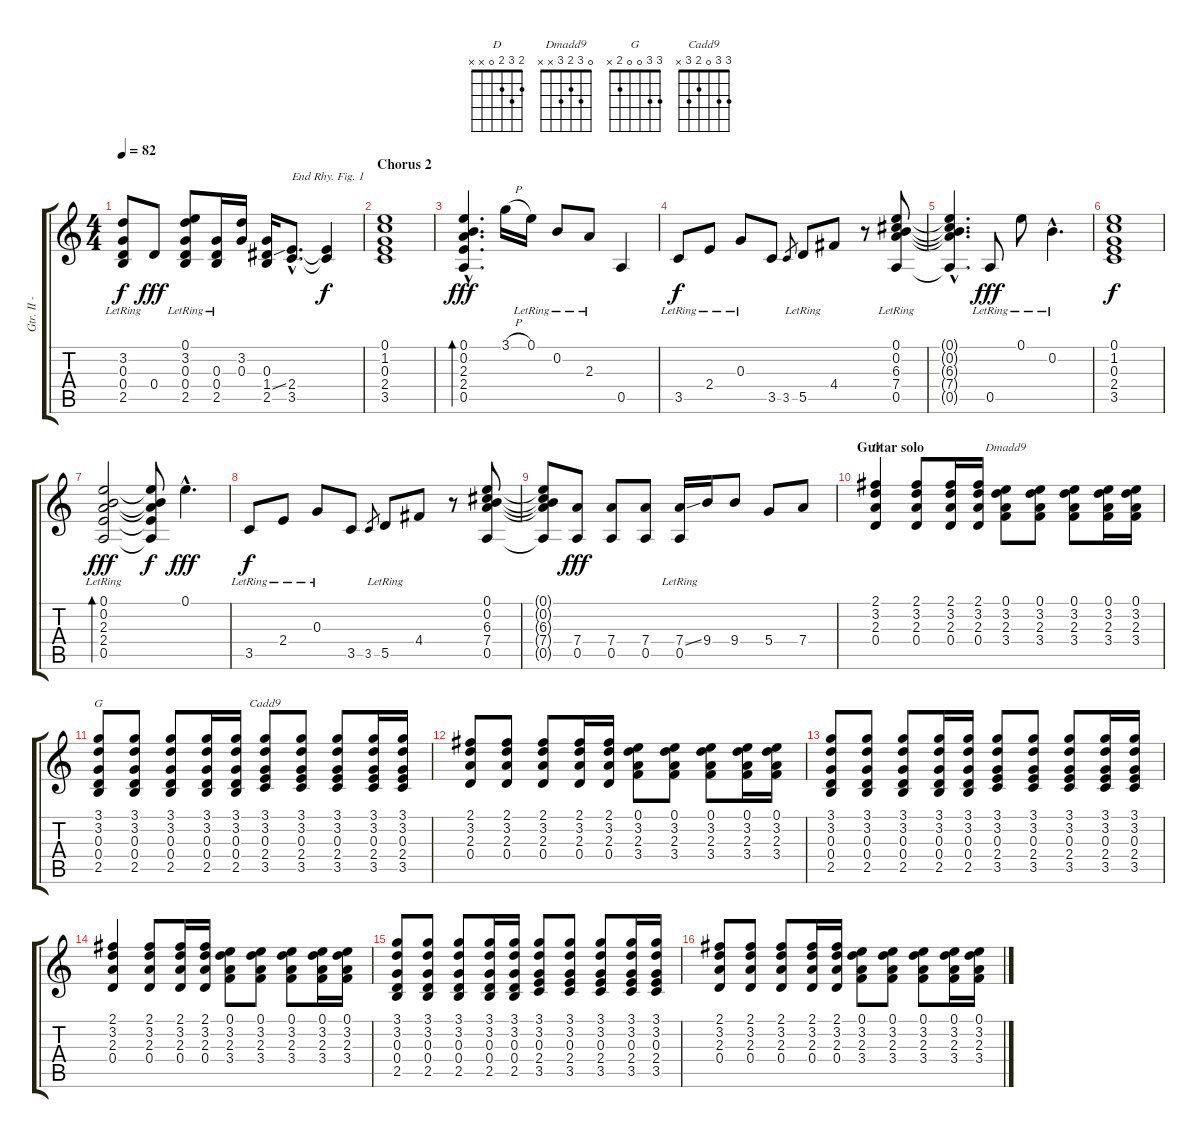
\track ("Gtr. II - Acoustic" "Gtr. II - ") {instrument acousticguitarsteel}
\staff {score tabs}
\tuning (E4 B3 G3 D3 A2 D2) {hide}
\chord ("D" 2 3 2 0 x x)
\chord ("Dmadd9" 0 3 2 3 x x)
\chord ("G" 3 3 0 0 2 x)
\chord ("Cadd9" 3 3 0 2 3 x)
\ts (4 4)
\tempo 82
\clef g2
\ks c
(3.2{lr} 0.3{lr} 0.4 2.5{lr}).8{dy f} 0.4.8{dy fff} (0.1 3.2{lr} 0.3 0.4 2.5).8 (0.3 0.4{lr} 2.5{lr}).16 (3.2 0.3).16 (0.3 1.4{ss} 2.5).16 (2.4{hac} 3.5{hac}).8{d txt "End Rhy. Fig. 1"} (2.4{t} 3.5{t}).4{dy f} |
\section ("" "Chorus 2")
(0.1 1.2 0.3 2.4 3.5).1 |
(0.1{hac} 0.2{hac} 2.3{hac} 2.4{hac} 0.5{hac}).4{d bd 120 dy fff} 3.1{h}.16 0.1{lr}.16 0.2{lr}.8 2.3{lr}.8 0.5.4 |
3.5{lr}.8{dy f} 2.4{lr}.8 0.3{lr}.8 3.5.8 3.5.8{gr} 5.5{lr}.8 4.4.8 r.8 (0.1{lr} 0.2{lr} 6.3{lr} 7.4{lr} 0.5{lr}).8 |
(0.1{hac t} 0.2{hac t} 6.3{hac t} 7.4{hac t} 0.5{hac t}).4{d} 0.5{lr}.8{dy fff} 0.1{lr}.8 0.2{hac lr}.4{d} |
(0.1 1.2 0.3 2.4 3.5).1{dy f} |
(0.1 0.2{lr} 2.3{lr} 2.4{lr} 0.5{lr}).2{bd 120 dy fff} (0.1{t} 0.2{t} 2.3{t} 2.4{t} 0.5{t}).8{dy f} 0.1{hac}.4{d dy fff} |
3.5{lr}.8{dy f} 2.4{lr}.8 0.3{lr}.8 3.5.8 3.5.8{gr} 5.5{lr}.8 4.4.8 r.8 (0.1 0.2 6.3 7.4 0.5).8 |
(0.1{t} 0.2{t} 6.3{t} 7.4{t} 0.5{t}).8 (7.4 0.5).8{dy fff} (7.4 0.5).8 (7.4 0.5).8 (7.4{ss} 0.5{lr}).16 9.4.16 9.4.8 5.4.8 7.4.8 |
\section ("" "Guitar solo")
(2.1 3.2 2.3 0.4).4{ch "D"} (2.1 3.2 2.3 0.4).8 (2.1 3.2 2.3 0.4).16 (2.1 3.2 2.3 0.4).16 (0.1 3.2 2.3 3.4).8{ch "Dmadd9"} (0.1 3.2 2.3 3.4).8 (0.1 3.2 2.3 3.4).8 (0.1 3.2 2.3 3.4).16 (0.1 3.2 2.3 3.4).16 |
(3.1 3.2 0.3 0.4 2.5).8{ch "G"} (3.1 3.2 0.3 0.4 2.5).8 (3.1 3.2 0.3 0.4 2.5).8 (3.1 3.2 0.3 0.4 2.5).16 (3.1 3.2 0.3 0.4 2.5).16 (3.1 3.2 0.3 2.4 3.5).8{ch "Cadd9"} (3.1 3.2 0.3 2.4 3.5).8 (3.1 3.2 0.3 2.4 3.5).8 (3.1 3.2 0.3 2.4 3.5).16 (3.1 3.2 0.3 2.4 3.5).16 |
(2.1 3.2 2.3 0.4).8 (2.1 3.2 2.3 0.4).8 (2.1 3.2 2.3 0.4).8 (2.1 3.2 2.3 0.4).16 (2.1 3.2 2.3 0.4).16 (0.1 3.2 2.3 3.4).8 (0.1 3.2 2.3 3.4).8 (0.1 3.2 2.3 3.4).8 (0.1 3.2 2.3 3.4).16 (0.1 3.2 2.3 3.4).16 |
(3.1 3.2 0.3 0.4 2.5).8 (3.1 3.2 0.3 0.4 2.5).8 (3.1 3.2 0.3 0.4 2.5).8 (3.1 3.2 0.3 0.4 2.5).16 (3.1 3.2 0.3 0.4 2.5).16 (3.1 3.2 0.3 2.4 3.5).8 (3.1 3.2 0.3 2.4 3.5).8 (3.1 3.2 0.3 2.4 3.5).8 (3.1 3.2 0.3 2.4 3.5).16 (3.1 3.2 0.3 2.4 3.5).16 |
(2.1 3.2 2.3 0.4).4 (2.1 3.2 2.3 0.4).8 (2.1 3.2 2.3 0.4).16 (2.1 3.2 2.3 0.4).16 (0.1 3.2 2.3 3.4).8 (0.1 3.2 2.3 3.4).8 (0.1 3.2 2.3 3.4).8 (0.1 3.2 2.3 3.4).16 (0.1 3.2 2.3 3.4).16 |
(3.1 3.2 0.3 0.4 2.5).8 (3.1 3.2 0.3 0.4 2.5).8 (3.1 3.2 0.3 0.4 2.5).8 (3.1 3.2 0.3 0.4 2.5).16 (3.1 3.2 0.3 0.4 2.5).16 (3.1 3.2 0.3 2.4 3.5).8 (3.1 3.2 0.3 2.4 3.5).8 (3.1 3.2 0.3 2.4 3.5).8 (3.1 3.2 0.3 2.4 3.5).16 (3.1 3.2 0.3 2.4 3.5).16 |
(2.1 3.2 2.3 0.4).8 (2.1 3.2 2.3 0.4).8 (2.1 3.2 2.3 0.4).8 (2.1 3.2 2.3 0.4).16 (2.1 3.2 2.3 0.4).16 (0.1 3.2 2.3 3.4).8 (0.1 3.2 2.3 3.4).8 (0.1 3.2 2.3 3.4).8 (0.1 3.2 2.3 3.4).16 (0.1 3.2 2.3 3.4).16
